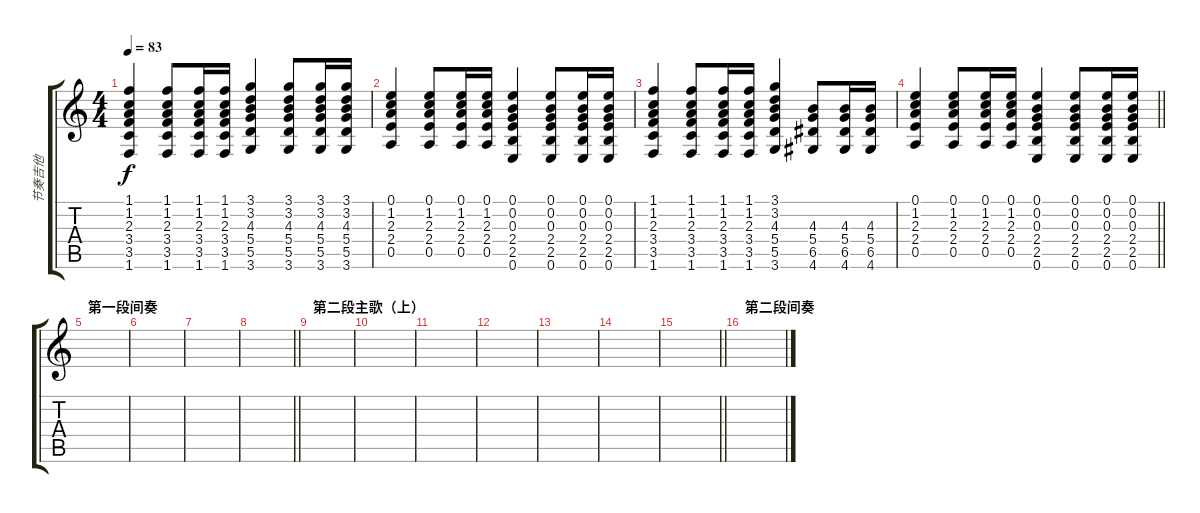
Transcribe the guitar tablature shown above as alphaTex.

\track ("节奏吉他" "节奏吉他") {mute instrument electricguitarmuted}
\staff {score tabs}
\tuning (E4 B3 G3 D3 A2 E2) {hide}
\ts (4 4)
\tempo 83
\clef g2
\ks c
(1.1 1.2 2.3 3.4 3.5 1.6).4{dy f} (1.1 1.2 2.3 3.4 3.5 1.6).8 (1.1 1.2 2.3 3.4 3.5 1.6).16 (1.1 1.2 2.3 3.4 3.5 1.6).16 (3.1 3.2 4.3 5.4 5.5 3.6).4 (3.1 3.2 4.3 5.4 5.5 3.6).8 (3.1 3.2 4.3 5.4 5.5 3.6).16 (3.1 3.2 4.3 5.4 5.5 3.6).16 |
(0.1 1.2 2.3 2.4 0.5).4 (0.1 1.2 2.3 2.4 0.5).8 (0.1 1.2 2.3 2.4 0.5).16 (0.1 1.2 2.3 2.4 0.5).16 (0.1 0.2 0.3 2.4 2.5 0.6).4 (0.1 0.2 0.3 2.4 2.5 0.6).8 (0.1 0.2 0.3 2.4 2.5 0.6).16 (0.1 0.2 0.3 2.4 2.5 0.6).16 |
(1.1 1.2 2.3 3.4 3.5 1.6).4 (1.1 1.2 2.3 3.4 3.5 1.6).8 (1.1 1.2 2.3 3.4 3.5 1.6).16 (1.1 1.2 2.3 3.4 3.5 1.6).16 (3.1 3.2 4.3 5.4 5.5 3.6).4 (4.3 5.4 6.5 4.6).8 (4.3 5.4 6.5 4.6).16 (4.3 5.4 6.5 4.6).16 |
\barLineRight lightlight
(0.1 1.2 2.3 2.4 0.5).4 (0.1 1.2 2.3 2.4 0.5).8 (0.1 1.2 2.3 2.4 0.5).16 (0.1 1.2 2.3 2.4 0.5).16 (0.1 0.2 0.3 2.4 2.5 0.6).4 (0.1 0.2 0.3 2.4 2.5 0.6).8 (0.1 0.2 0.3 2.4 2.5 0.6).16 (0.1 0.2 0.3 2.4 2.5 0.6).16 |
\section ("" "第一段间奏")
|
|
|
\barLineRight lightlight
|
\section ("" "第二段主歌（上）")
|
|
|
|
|
|
\barLineRight lightlight
|
\section ("" "第二段间奏")
